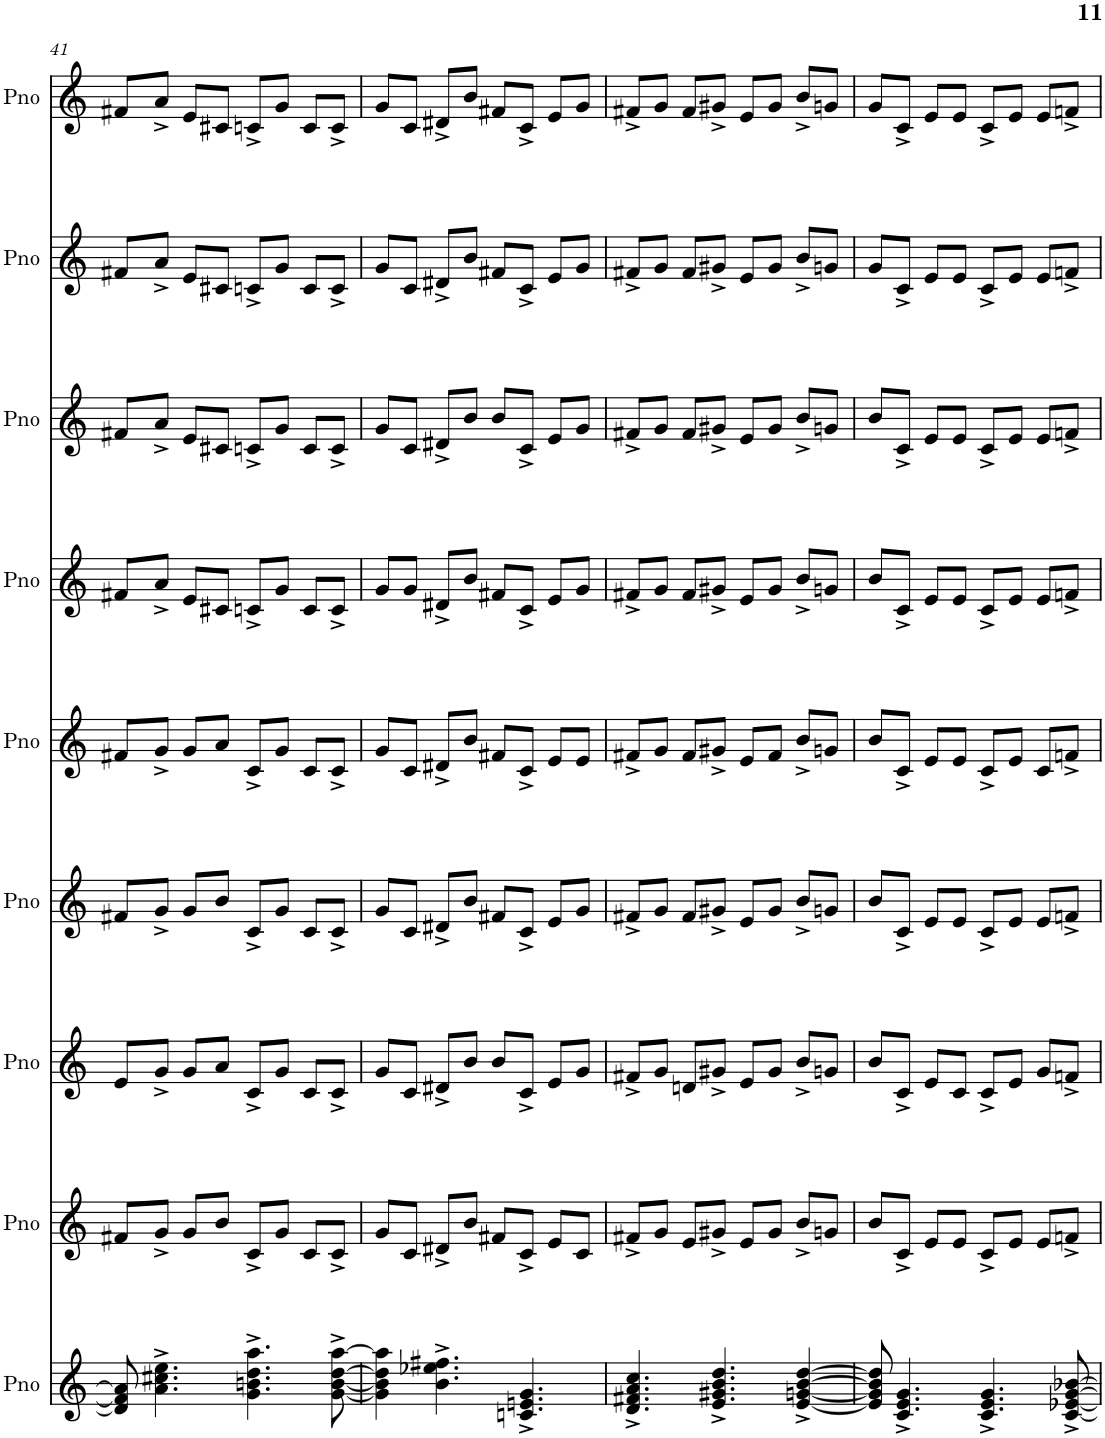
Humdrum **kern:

**kern	**kern	**kern	**kern	**kern	**kern	**kern	**kern	**kern
*part9	*part8	*part7	*part6	*part5	*part4	*part3	*part2	*part1
*staff9	*staff8	*staff7	*staff6	*staff5	*staff4	*staff3	*staff2	*staff1
*I"Piano	*I"Piano	*I"Piano	*I"Piano	*I"Piano	*I"Piano	*I"Piano	*I"Piano	*I"Piano
*I'Pno	*I'Pno	*I'Pno	*I'Pno	*I'Pno	*I'Pno	*I'Pno	*I'Pno	*I'Pno
!!LO:PB:g=z
*clefG2	*clefG2	*clefG2	*clefG2	*clefG2	*clefG2	*clefG2	*clefG2	*clefG2
*k[]	*k[]	*k[]	*k[]	*k[]	*k[]	*k[]	*k[]	*k[]
*M4/4	*M4/4	*M4/4	*M4/4	*M4/4	*M4/4	*M4/4	*M4/4	*M4/4
=41	=41	=41	=41	=41	=41	=41	=41	=41
8d/] 8f#/] 8a/]	8f#X/L	8e/L	8f#X/L	8f#X/L	8f#X/L	8f#X/L	8f#X/L	8f#X/L
4.a\^ 4.cc#X\^ 4.ee\^	8g^/J	8g^/J	8g^/J	8g^/J	8a^/J	8a^/J	8a^/J	8a^/J
.	8g/L	8g/L	8g/L	8g/L	8e/L	8e/L	8e/L	8e/L
.	8b/J	8a/J	8b/J	8a/J	8c#X/J	8c#X/J	8c#X/J	8c#X/J
4.g\^ 4.bn\^ 4.dd\^ 4.aa\^	8c^/L	8c^/L	8c^/L	8c^/L	8cn^/L	8cn^/L	8cn^/L	8cn^/L
.	8g/J	8g/J	8g/J	8g/J	8g/J	8g/J	8g/J	8g/J
.	8c/L	8c/L	8c/L	8c/L	8c/L	8c/L	8c/L	8c/L
[8g\^ [8b\^ [8dd\^ [8aa\^	8c^/J	8c^/J	8c^/J	8c^/J	8c^/J	8c^/J	8c^/J	8c^/J
=42	=42	=42	=42	=42	=42	=42	=42	=42
4g\] 4b\] 4dd\] 4aa\]	8g/L	8g/L	8g/L	8g/L	8g/L	8g/L	8g/L	8g/L
.	8c/J	8c/J	8c/J	8c/J	8g/J	8c/J	8c/J	8c/J
4.b\^ 4.ee-X\^ 4.ff#X\^	8d#X^/L	8d#X^/L	8d#X^/L	8d#X^/L	8d#X^/L	8d#X^/L	8d#X^/L	8d#X^/L
.	8b/J	8b/J	8b/J	8b/J	8b/J	8b/J	8b/J	8b/J
.	8f#X/L	8b/L	8f#X/L	8f#X/L	8f#X/L	8b/L	8f#X/L	8f#X/L
4.cn/^ 4.en/^ 4.g/^	8c^/J	8c^/J	8c^/J	8c^/J	8c^/J	8c^/J	8c^/J	8c^/J
.	8e/L	8e/L	8e/L	8e/L	8e/L	8e/L	8e/L	8e/L
.	8c/J	8g/J	8g/J	8e/J	8g/J	8g/J	8g/J	8g/J
=43	=43	=43	=43	=43	=43	=43	=43	=43
4.d/^ 4.f#X/^ 4.a/^ 4.cc/^	8f#X^/L	8f#X^/L	8f#X^/L	8f#X^/L	8f#X^/L	8f#X^/L	8f#X^/L	8f#X^/L
.	8g/J	8g/J	8g/J	8g/J	8g/J	8g/J	8g/J	8g/J
.	8e/L	8dn/L	8f#/L	8f#/L	8f#/L	8f#/L	8f#/L	8f#/L
4.e/^ 4.g#X/^ 4.b/^ 4.dd/^	8g#X^/J	8g#X^/J	8g#X^/J	8g#X^/J	8g#X^/J	8g#X^/J	8g#X^/J	8g#X^/J
.	8e/L	8e/L	8e/L	8e/L	8e/L	8e/L	8e/L	8e/L
.	8g#/J	8g#/J	8g#/J	8f#/J	8g#/J	8g#/J	8g#/J	8g#/J
[4e/^ [4gn/^ [4b/^ [4dd/^	8b^/L	8b^/L	8b^/L	8b^/L	8b^/L	8b^/L	8b^/L	8b^/L
.	8gn/J	8gn/J	8gn/J	8gn/J	8gn/J	8gn/J	8gn/J	8gn/J
=44	=44	=44	=44	=44	=44	=44	=44	=44
8e/] 8g/] 8b/] 8dd/]	8b/L	8b/L	8b/L	8b/L	8b/L	8b/L	8g/L	8g/L
4.c/^ 4.e/^ 4.g/^	8c^/J	8c^/J	8c^/J	8c^/J	8c^/J	8c^/J	8c^/J	8c^/J
.	8e/L	8e/L	8e/L	8e/L	8e/L	8e/L	8e/L	8e/L
.	8e/J	8c/J	8e/J	8e/J	8e/J	8e/J	8e/J	8e/J
4.c/^ 4.e/^ 4.g/^	8c^/L	8c^/L	8c^/L	8c^/L	8c^/L	8c^/L	8c^/L	8c^/L
.	8e/J	8e/J	8e/J	8e/J	8e/J	8e/J	8e/J	8e/J
.	8e/L	8g/L	8e/L	8c/L	8e/L	8e/L	8e/L	8e/L
[8c/^ [8e-X/^ [8g/^ [8b-X/^	8fn^/J	8fn^/J	8fn^/J	8fn^/J	8fn^/J	8fn^/J	8fn^/J	8fn^/J
=	=	=	=	=	=	=	=	=
*-	*-	*-	*-	*-	*-	*-	*-	*-
